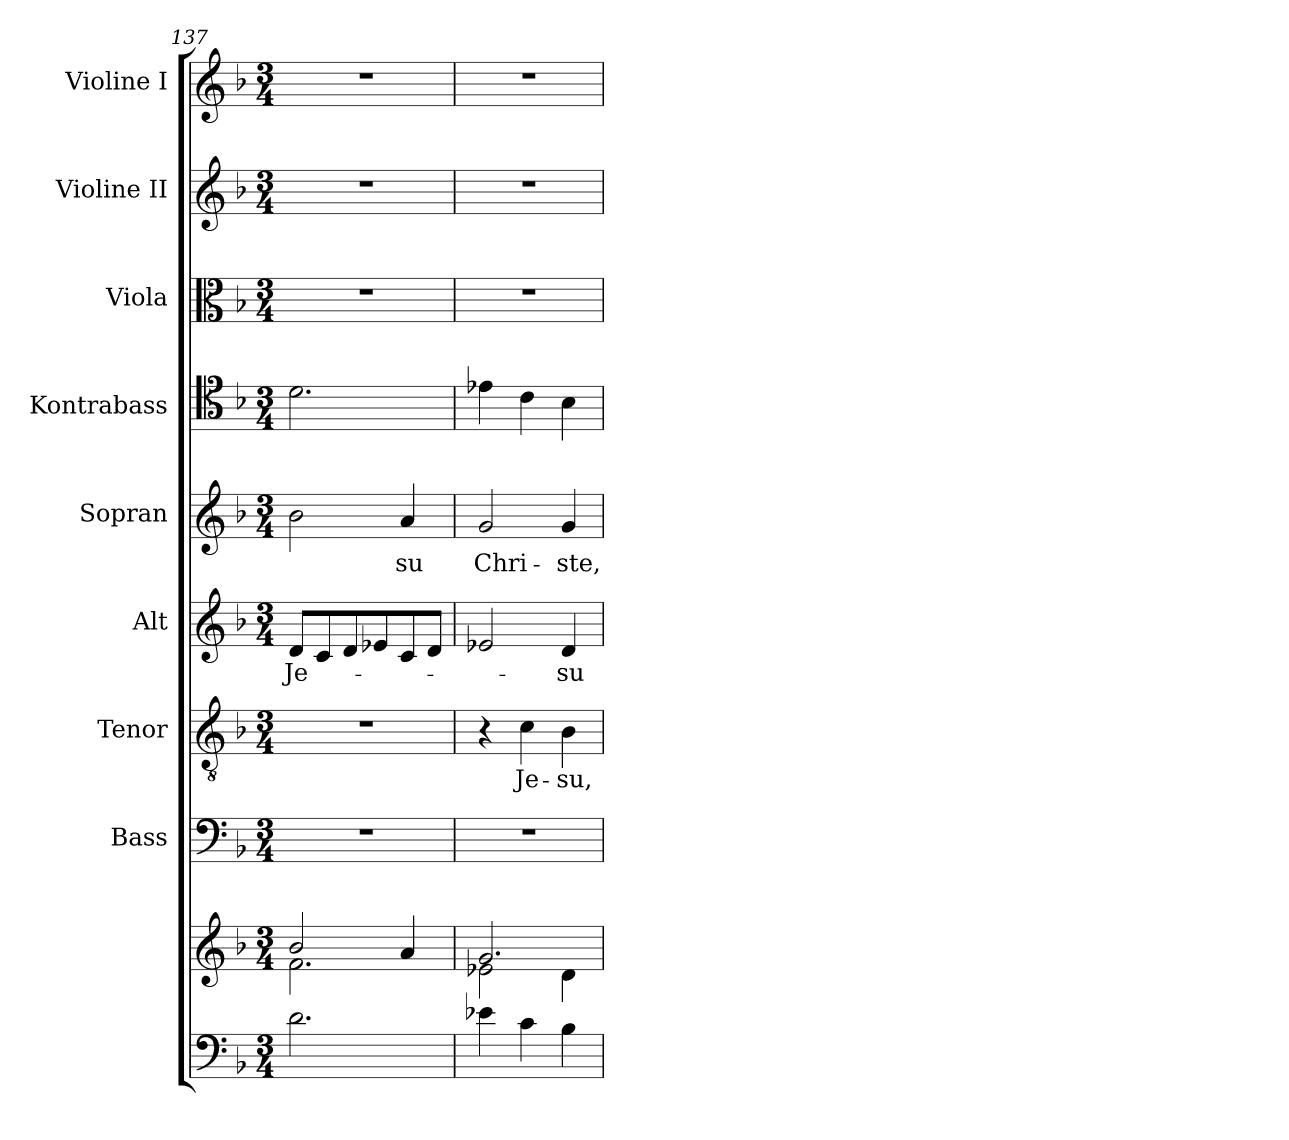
**kern	**kern	**kern	**kern	**text	**kern	**text	**kern	**text	**kern	**kern	**kern	**kern
*part9	*part9	*part8	*part7	*part7	*part6	*part6	*part5	*part5	*part4	*part3	*part2	*part1
*staff10	*staff9	*staff8	*staff7	*staff7	*staff6	*staff6	*staff5	*staff5	*staff4	*staff3	*staff2	*staff1
*	*	*I"Bass	*I"Tenor	*	*I"Alt	*	*I"Sopran	*	*I"Kontrabass	*I"Viola	*I"Violine II	*I"Violine I
*	*	*I'B.	*I'T.	*	*I'A.	*	*I'S.	*	*I'Kb.	*I'Vla.	*I'Vl. II	*I'Vl. I
*clefF4	*clefG2	*clefF4	*clefGv2	*	*clefG2	*	*clefG2	*	*clefC4	*clefC3	*clefG2	*clefG2
*	*	*	*	*	*	*	*	*	*ITrd7c12	*	*	*
*k[b-]	*k[b-]	*k[b-]	*k[b-]	*	*k[b-]	*	*k[b-]	*	*k[b-]	*k[b-]	*k[b-]	*k[b-]
*F:	*F:	*F:	*F:	*	*F:	*	*F:	*	*F:	*F:	*F:	*F:
*M3/4	*M3/4	*M3/4	*M3/4	*	*M3/4	*	*M3/4	*	*M3/4	*M3/4	*M3/4	*M3/4
=137	=137	=137	=137	=137	=137	=137	=137	=137	=137	=137	=137	=137
*	*^	*	*	*	*	*	*	*	*	*	*	*
!	!	!	!	!	!	!	!LO:LY:b	!	!	!	!	!	!
2.d\	2b-/	2.f\	2.r	2.r	.	8d/L	Je-	2b-\	.	2.D\	2.r	2.r	2.r
.	.	.	.	.	.	8c/	.	.	.	.	.	.	.
.	.	.	.	.	.	8d/	.	.	.	.	.	.	.
.	.	.	.	.	.	8e-X/	.	.	.	.	.	.	.
!	!	!	!	!	!	!	!	!	!LO:LY:b	!	!	!	!
.	4a/	.	.	.	.	8c/	.	4a/	-su	.	.	.	.
.	.	.	.	.	.	8d/J	.	.	.	.	.	.	.
=138	=138	=138	=138	=138	=138	=138	=138	=138	=138	=138	=138	=138	=138
!	!	!	!	!	!	!	!	!	!LO:LY:b	!	!	!	!
4e-X\	2.g/	2e-X\	2.r	4r	.	2e-X/	.	2g/	Chri-	4E-X\	2.r	2.r	2.r
!	!	!	!	!	!LO:LY:b	!	!	!	!	!	!	!	!
4c\	.	.	.	4c\	Je-	.	.	.	.	4C\	.	.	.
!	!	!	!	!	!LO:LY:b	!	!LO:LY:b	!	!LO:LY:b	!	!	!	!
4B-\	.	4d\	.	4B-\	-su,	4d/	-su	4g/	-ste,	4BB-\	.	.	.
*	*v	*v	*	*	*	*	*	*	*	*	*	*	*
=	=	=	=	=	=	=	=	=	=	=	=	=
*-	*-	*-	*-	*-	*-	*-	*-	*-	*-	*-	*-	*-
